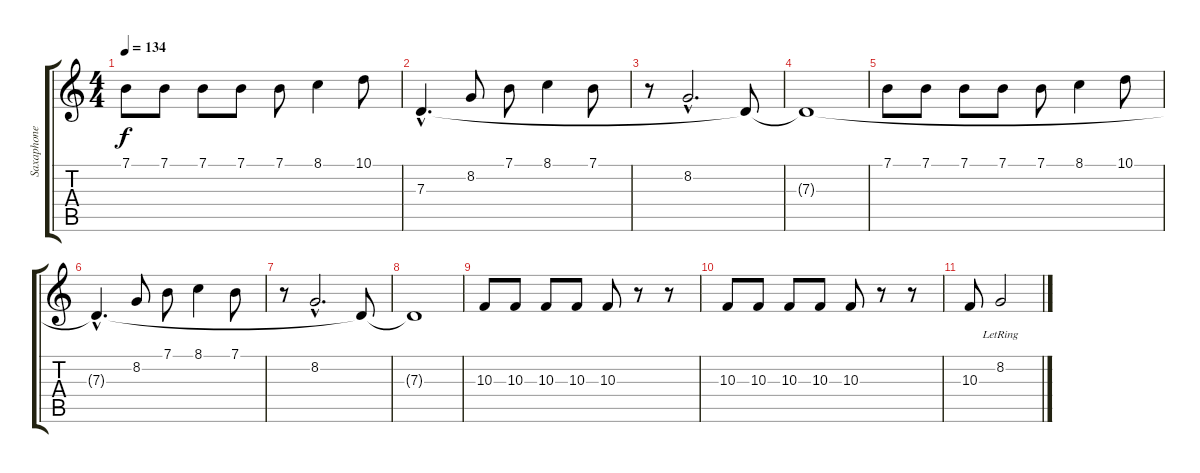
\track ("Saxaphone" "Saxaphone") {instrument sopranosax}
\staff {score tabs}
\tuning (E4 B3 G3 D3 A2 E2) {hide}
\ts (4 4)
\tempo 134
\clef g2
\ks c
7.1.8{dy f} 7.1.8 7.1.8 7.1.8 7.1.8 8.1.4 10.1.8 |
7.3{hac}.4{d} 8.2.8 7.1.8 8.1.4 7.1.8 |
r.8 8.2{hac}.2{d} 7.3{t}.8 |
7.3{t}.1 |
7.1.8 7.1.8 7.1.8 7.1.8 7.1.8 8.1.4 10.1.8 |
7.3{hac t}.4{d} 8.2.8 7.1.8 8.1.4 7.1.8 |
r.8 8.2{hac}.2{d} 7.3{t}.8 |
7.3{t}.1 |
10.3.8 10.3.8 10.3.8 10.3.8 10.3.8 r.8 r.8 |
10.3.8 10.3.8 10.3.8 10.3.8 10.3.8 r.8 r.8 |
10.3.8 8.2{lr}.2
